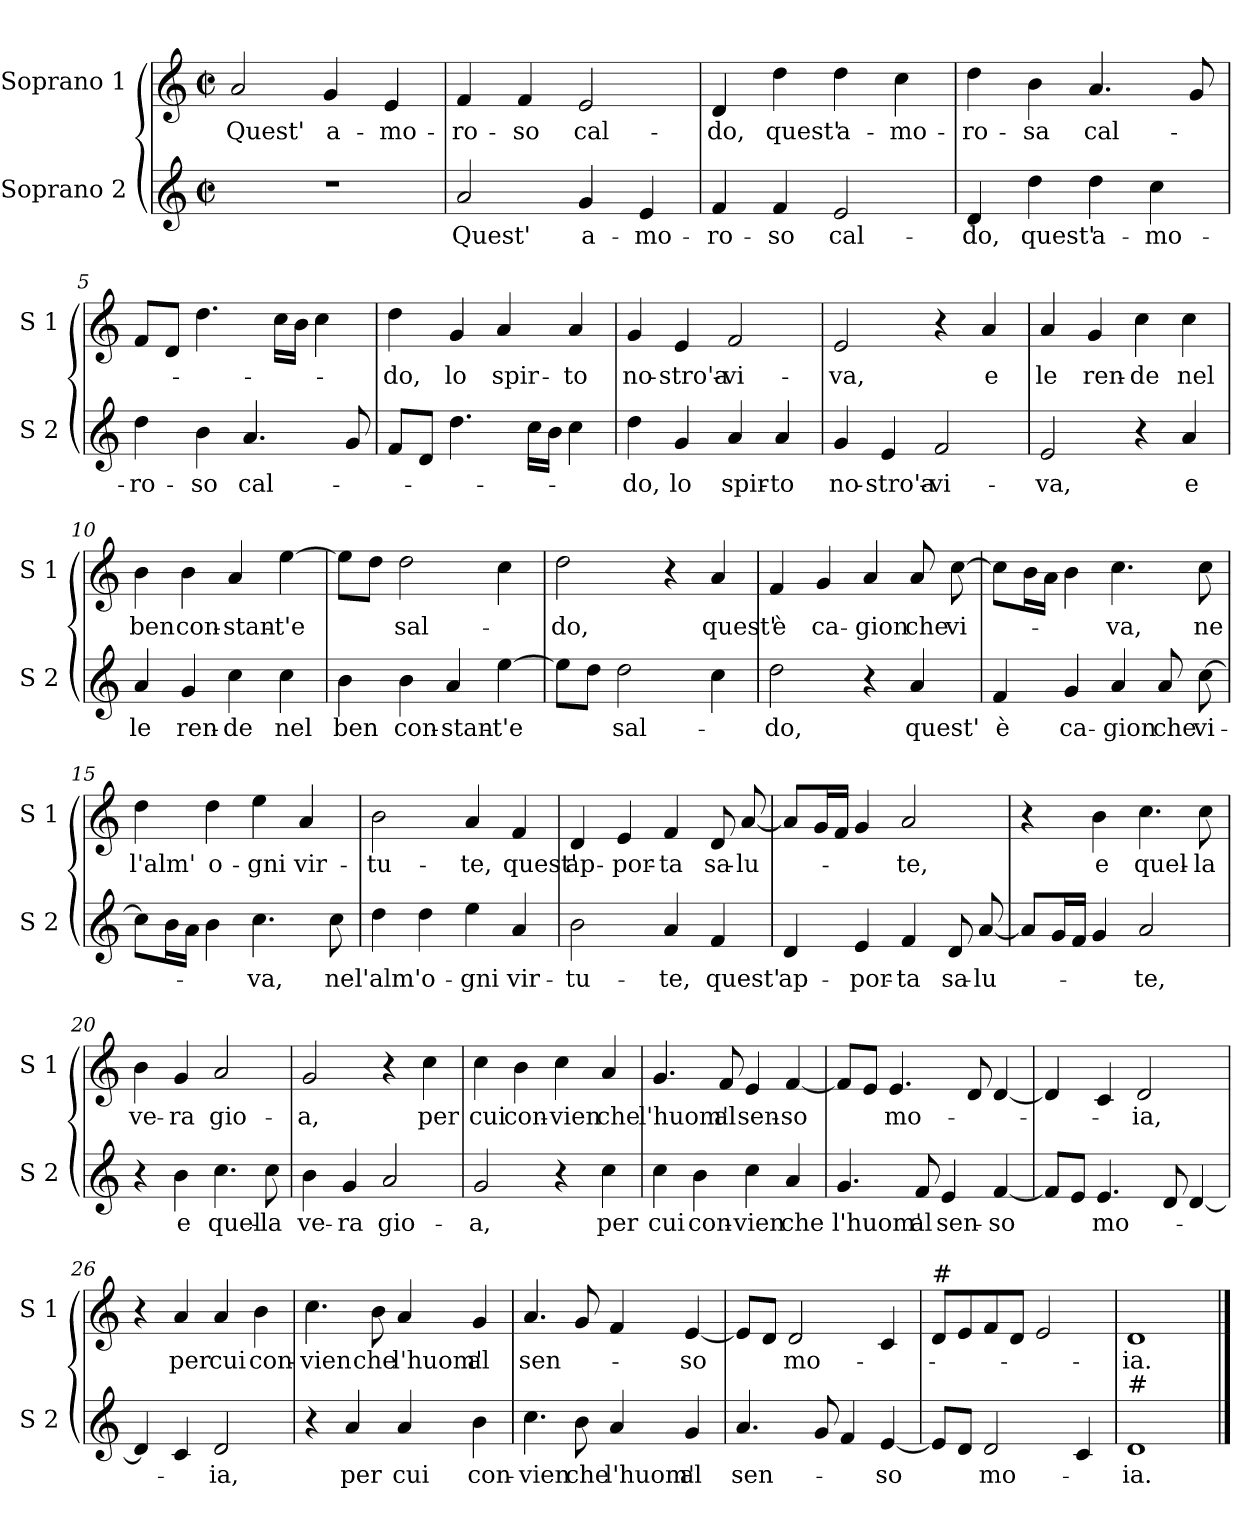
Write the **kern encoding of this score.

**kern	**text	**kern	**text
*part2	*part2	*part1	*part1
*staff2	*staff2	*staff1	*staff1
*I"Soprano 2	*	*I"Soprano 1	*
*I'S 2	*	*I'S 1	*
*clefG2	*	*clefG2	*
*k[]	*	*k[]	*
*C:	*	*C:	*
*M2/2	*	*M2/2	*
*met(c|)	*	*met(c|)	*
=1	=1	=1	=1
!	!	!	!LO:LY:b
1r	.	2a/	Quest'
!	!	!	!LO:LY:b
.	.	4g/	a-
!	!	!	!LO:LY:b
.	.	4e/	-mo-
=2	=2	=2	=2
!	!LO:LY:b	!	!LO:LY:b
2a/	Quest'	4f/	-ro-
!	!	!	!LO:LY:b
.	.	4f/	-so
!	!LO:LY:b	!	!LO:LY:b
4g/	a-	2e/	cal-
!	!LO:LY:b	!	!
4e/	-mo-	.	.
=3	=3	=3	=3
!	!LO:LY:b	!	!LO:LY:b
4f/	-ro-	4d/	-do,
!	!LO:LY:b	!	!LO:LY:b
4f/	-so	4dd\	quest'
!	!LO:LY:b	!	!LO:LY:b
2e/	cal-	4dd\	a-
!	!	!	!LO:LY:b
.	.	4cc\	-mo-
=4	=4	=4	=4
!	!LO:LY:b	!	!LO:LY:b
4d/	-do,	4dd\	-ro-
!	!LO:LY:b	!	!LO:LY:b
4dd\	quest'	4b\	-sa
!	!LO:LY:b	!	!LO:LY:b
4dd\	a-	4.a/	cal-
!	!LO:LY:b	!	!
4cc\	-mo-	.	.
.	.	8g/	.
!!LO:LB:g=z
=5	=5	=5	=5
!	!LO:LY:b	!	!
4dd\	-ro-	8f/L	.
.	.	8d/J	.
!	!LO:LY:b	!	!
4b\	-so	4.dd\	.
!	!LO:LY:b	!	!
4.a/	cal-	.	.
.	.	16cc\LL	.
.	.	16b\JJ	.
.	.	4cc\	.
8g/	.	.	.
=6	=6	=6	=6
!	!	!	!LO:LY:b
8f/L	.	4dd\	-do,
8d/J	.	.	.
!	!	!	!LO:LY:b
4.dd\	.	4g/	lo
!	!	!	!LO:LY:b
.	.	4a/	spir-
16cc\LL	.	.	.
16b\JJ	.	.	.
!	!	!	!LO:LY:b
4cc\	.	4a/	-to
=7	=7	=7	=7
!	!LO:LY:b	!	!LO:LY:b
4dd\	-do,	4g/	no-
!	!LO:LY:b	!	!LO:LY:b
4g/	lo	4e/	-stro'a-
!	!LO:LY:b	!	!LO:LY:b
4a/	spir-	2f/	-vi-
!	!LO:LY:b	!	!
4a/	-to	.	.
=8	=8	=8	=8
!	!LO:LY:b	!	!LO:LY:b
4g/	no-	2e/	-va,
!	!LO:LY:b	!	!
4e/	-stro'a-	.	.
!	!LO:LY:b	!	!
2f/	-vi-	4r	.
!	!	!	!LO:LY:b
.	.	4a/	e
!!LO:LB:g=z
=9	=9	=9	=9
!	!LO:LY:b	!	!LO:LY:b
2e/	-va,	4a/	le
!	!	!	!LO:LY:b
.	.	4g/	ren-
!	!	!	!LO:LY:b
4r	.	4cc\	-de
!	!LO:LY:b	!	!LO:LY:b
4a/	e	4cc\	nel
=10	=10	=10	=10
!	!LO:LY:b	!	!LO:LY:b
4a/	le	4b\	ben
!	!LO:LY:b	!	!LO:LY:b
4g/	ren-	4b\	con-
!	!LO:LY:b	!	!LO:LY:b
4cc\	-de	4a/	-stan-
!	!LO:LY:b	!	!LO:LY:b
4cc\	nel	[4ee\	-t'e
=11	=11	=11	=11
!	!LO:LY:b	!	!
4b\	ben	8ee\L]	.
.	.	8dd\J	.
!	!LO:LY:b	!	!LO:LY:b
4b\	con-	2dd\	sal-
!	!LO:LY:b	!	!
4a/	-stan-	.	.
!	!LO:LY:b	!	!
[4ee\	-t'e	4cc\	.
=12	=12	=12	=12
!	!	!	!LO:LY:b
8ee\L]	.	2dd\	-do,
8dd\J	.	.	.
!	!LO:LY:b	!	!
2dd\	sal-	.	.
.	.	4r	.
!	!	!	!LO:LY:b
4cc\	.	4a/	quest'
!!LO:LB:g=z
=13	=13	=13	=13
!	!LO:LY:b	!	!LO:LY:b
2dd\	-do,	4f/	è
!	!	!	!LO:LY:b
.	.	4g/	ca-
!	!	!	!LO:LY:b
4r	.	4a/	-gion
!	!LO:LY:b	!	!LO:LY:b
4a/	quest'	8a/	che
!	!	!	!LO:LY:b
.	.	[8cc\	vi-
=14	=14	=14	=14
!	!LO:LY:b	!	!
4f/	è	8cc\L]	.
.	.	16b\L	.
.	.	16a\JJ	.
!	!LO:LY:b	!	!
4g/	ca-	4b\	.
!	!LO:LY:b	!	!LO:LY:b
4a/	-gion	4.cc\	-va,
!	!LO:LY:b	!	!
8a/	che	.	.
!	!LO:LY:b	!	!LO:LY:b
[8cc\	vi-	8cc\	ne
=15	=15	=15	=15
!	!	!	!LO:LY:b
8cc\L]	.	4dd\	l'alm'
16b\L	.	.	.
16a\JJ	.	.	.
!	!	!	!LO:LY:b
4b\	.	4dd\	o-
!	!LO:LY:b	!	!LO:LY:b
4.cc\	-va,	4ee\	-gni
!	!	!	!LO:LY:b
.	.	4a/	vir-
!	!LO:LY:b	!	!
8cc\	ne	.	.
=16	=16	=16	=16
!	!LO:LY:b	!	!LO:LY:b
4dd\	l'alm'	2b\	-tu-
!	!LO:LY:b	!	!
4dd\	o-	.	.
!	!LO:LY:b	!	!LO:LY:b
4ee\	-gni	4a/	-te,
!	!LO:LY:b	!	!LO:LY:b
4a/	vir-	4f/	quest'
!!LO:PB:g=z
=17	=17	=17	=17
!	!LO:LY:b	!	!LO:LY:b
2b\	-tu-	4d/	ap-
!	!	!	!LO:LY:b
.	.	4e/	-por-
!	!LO:LY:b	!	!LO:LY:b
4a/	-te,	4f/	-ta
!	!LO:LY:b	!	!LO:LY:b
4f/	quest'	8d/	sa-
!	!	!	!LO:LY:b
.	.	[8a/	-lu-
=18	=18	=18	=18
!	!LO:LY:b	!	!
4d/	ap-	8a/L]	.
.	.	16g/L	.
.	.	16f/JJ	.
!	!LO:LY:b	!	!
4e/	-por-	4g/	.
!	!LO:LY:b	!	!LO:LY:b
4f/	-ta	2a/	-te,
!	!LO:LY:b	!	!
8d/	sa-	.	.
!	!LO:LY:b	!	!
[8a/	-lu-	.	.
=19	=19	=19	=19
8a/L]	.	4r	.
16g/L	.	.	.
16f/JJ	.	.	.
!	!	!	!LO:LY:b
4g/	.	4b\	e
!	!LO:LY:b	!	!LO:LY:b
2a/	-te,	4.cc\	quel-
!	!	!	!LO:LY:b
.	.	8cc\	-la
=20	=20	=20	=20
!	!	!	!LO:LY:b
4r	.	4b\	ve-
!	!LO:LY:b	!	!LO:LY:b
4b\	e	4g/	-ra
!	!LO:LY:b	!	!LO:LY:b
4.cc\	quel-	2a/	gio-
!	!LO:LY:b	!	!
8cc\	-la	.	.
!!LO:LB:g=z
=21	=21	=21	=21
!	!LO:LY:b	!	!LO:LY:b
4b\	ve-	2g/	-a,
!	!LO:LY:b	!	!
4g/	-ra	.	.
!	!LO:LY:b	!	!
2a/	gio-	4r	.
!	!	!	!LO:LY:b
.	.	4cc\	per
=22	=22	=22	=22
!	!LO:LY:b	!	!LO:LY:b
2g/	-a,	4cc\	cui
!	!	!	!LO:LY:b
.	.	4b\	con-
!	!	!	!LO:LY:b
4r	.	4cc\	-vien
!	!LO:LY:b	!	!LO:LY:b
4cc\	per	4a/	che
=23	=23	=23	=23
!	!LO:LY:b	!	!LO:LY:b
4cc\	cui	4.g/	l'huom'
!	!LO:LY:b	!	!
4b\	con-	.	.
!	!	!	!LO:LY:b
.	.	8f/	al
!	!LO:LY:b	!	!LO:LY:b
4cc\	-vien	4e/	sen-
!	!LO:LY:b	!	!LO:LY:b
4a/	che	[4f/	-so
=24	=24	=24	=24
!	!LO:LY:b	!	!
4.g/	l'huom'	8f/L]	.
.	.	8e/J	.
!	!	!	!LO:LY:b
.	.	4.e/	mo-
!	!LO:LY:b	!	!
8f/	al	.	.
!	!LO:LY:b	!	!
4e/	sen-	.	.
.	.	8d/	.
!	!LO:LY:b	!	!
[4f/	-so	[4d/	.
!!LO:LB:g=z
=25	=25	=25	=25
8f/L]	.	4d/]	.
8e/J	.	.	.
!	!LO:LY:b	!	!
4.e/	mo-	4c/	.
!	!	!	!LO:LY:b
.	.	2d/	-ia,
8d/	.	.	.
[4d/	.	.	.
=26	=26	=26	=26
4d/]	.	4r	.
!	!	!	!LO:LY:b
4c/	.	4a/	per
!	!LO:LY:b	!	!LO:LY:b
2d/	-ia,	4a/	cui
!	!	!	!LO:LY:b
.	.	4b\	con-
=27	=27	=27	=27
!	!	!	!LO:LY:b
4r	.	4.cc\	-vien
!	!LO:LY:b	!	!
4a/	per	.	.
!	!	!	!LO:LY:b
.	.	8b\	che
!	!LO:LY:b	!	!LO:LY:b
4a/	cui	4a/	l'huom'
!	!LO:LY:b	!	!LO:LY:b
4b\	con-	4g/	al
=28	=28	=28	=28
!	!LO:LY:b	!	!LO:LY:b
4.cc\	-vien	4.a/	sen-
!	!LO:LY:b	!	!
8b\	che	8g/	.
!	!LO:LY:b	!	!
4a/	l'huom'	4f/	.
!	!LO:LY:b	!	!LO:LY:b
4g/	al	[4e/	-so
!!LO:LB:g=z
=29	=29	=29	=29
!	!LO:LY:b	!	!
4.a/	sen-	8e/L]	.
.	.	8d/J	.
!	!	!	!LO:LY:b
.	.	2d/	mo-
8g/	.	.	.
4f/	.	.	.
!	!LO:LY:b	!	!
[4e/	-so	4c/	.
=30	=30	=30	=30
!	!	!LO:TX:a:t=#	!
8e/L]	.	8d/L	.
8d/J	.	8e/	.
!	!LO:LY:b	!	!
2d/	mo-	8f/	.
.	.	8d/J	.
.	.	2e/	.
4c/	.	.	.
=31	=31	=31	=31
!LO:TX:a:t=#	!	!	!
!	!LO:LY:b	!	!LO:LY:b
1d	-ia.	1d	-ia.
==	==	==	==
*-	*-	*-	*-
